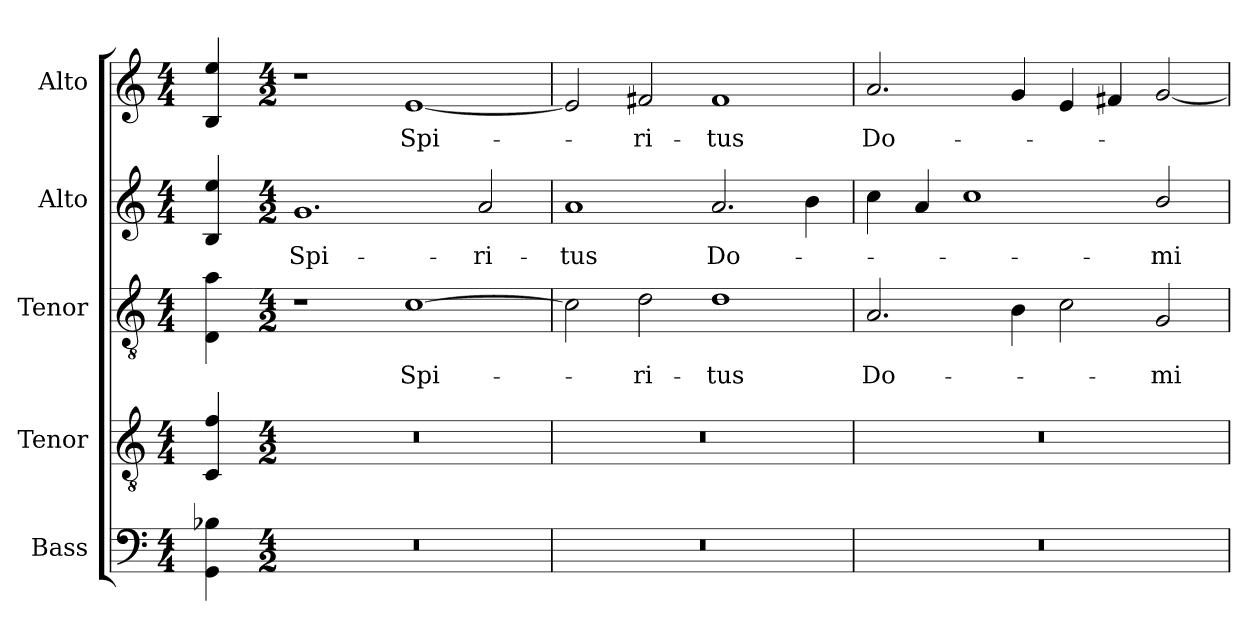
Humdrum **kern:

**kern	**kern	**kern	**text	**kern	**text	**kern	**text
*part5	*part4	*part3	*part3	*part2	*part2	*part1	*part1
*staff5	*staff4	*staff3	*staff3	*staff2	*staff2	*staff1	*staff1
*I"Bass	*I"Tenor	*I"Tenor	*	*I"Alto	*	*I"Alto	*
*I'B.	*I'T2.	*I'T1.	*	*I'A2.	*	*I'A1.	*
!!LO:PB:g=z
*clefF4	*clefGv2	*clefGv2	*	*clefG2	*	*clefG2	*
*	*ITrd7c12	*ITrd7c12	*	*	*	*	*
*k[]	*k[]	*k[]	*	*k[]	*	*k[]	*
*C:	*C:	*C:	*	*C:	*	*C:	*
*M4/4	*M4/4	*M4/4	*	*M4/4	*	*M4/4	*
=	=	=	=	=	=	=	=
4GGi\ 4B-Xi	4CCi/ 4Fi	4DDi\ 4Ai	.	4Bi/ 4eei	.	4Bi/ 4eei	.
=1-	=1-	=1-	=1-	=1-	=1-	=1-	=1-
*M4/2	*M4/2	*M4/2	*	*M4/2	*	*M4/2	*
!LO:N:vis=1	!LO:N:vis=1	!	!	!	!	!	!
!	!	!	!	!	!LO:LY:b:color=#000000	!	!
0r	0r	1r	.	1.gi	Spi-	1r	.
!	!	!	!LO:LY:b:color=#000000	!	!	!	!
!	!	!	!	!	!	!	!LO:LY:b:color=#000000
.	.	[1Ci	Spi-	.	.	[1ei	Spi-
!	!	!	!	!	!LO:LY:b:color=#000000	!	!
.	.	.	.	2ai/	-ri-	.	.
=2	=2	=2	=2	=2	=2	=2	=2
!LO:N:vis=1	!LO:N:vis=1	!	!	!	!	!	!
!	!	!	!	!	!LO:LY:b:color=#000000	!	!
0r	0r	2Ci\]	.	1ai	-tus	2ei/]	.
!	!	!	!LO:LY:b:color=#000000	!	!	!	!
!	!	!	!	!	!	!	!LO:LY:b:color=#000000
.	.	2Di\	-ri-	.	.	2f#Xi/	-ri-
!	!	!	!LO:LY:b:color=#000000	!	!	!	!
!	!	!	!	!	!LO:LY:b:color=#000000	!	!
!	!	!	!	!	!	!	!LO:LY:b:color=#000000
.	.	1Di	-tus	2.ai/	Do-	1f#i	-tus
.	.	.	.	4bi\	.	.	.
=3	=3	=3	=3	=3	=3	=3	=3
!LO:N:vis=1	!LO:N:vis=1	!	!	!	!	!	!
!	!	!	!LO:LY:b:color=#000000	!	!	!	!
!	!	!	!	!	!	!	!LO:LY:b:color=#000000
0r	0r	2.AAi/	Do-	4cci\	.	2.ai/	Do-
.	.	.	.	4ai/	.	.	.
.	.	.	.	1cci	.	.	.
.	.	4BBi\	.	.	.	4gi/	.
.	.	2Ci\	.	.	.	4ei/	.
.	.	.	.	.	.	4f#Xi/	.
!	!	!	!LO:LY:b:color=#000000	!	!	!	!
!	!	!	!	!	!LO:LY:b:color=#000000	!	!
.	.	2GGi/	-mi-	2bi/	-mi-	[2gi/	.
=	=	=	=	=	=	=	=
*-	*-	*-	*-	*-	*-	*-	*-
